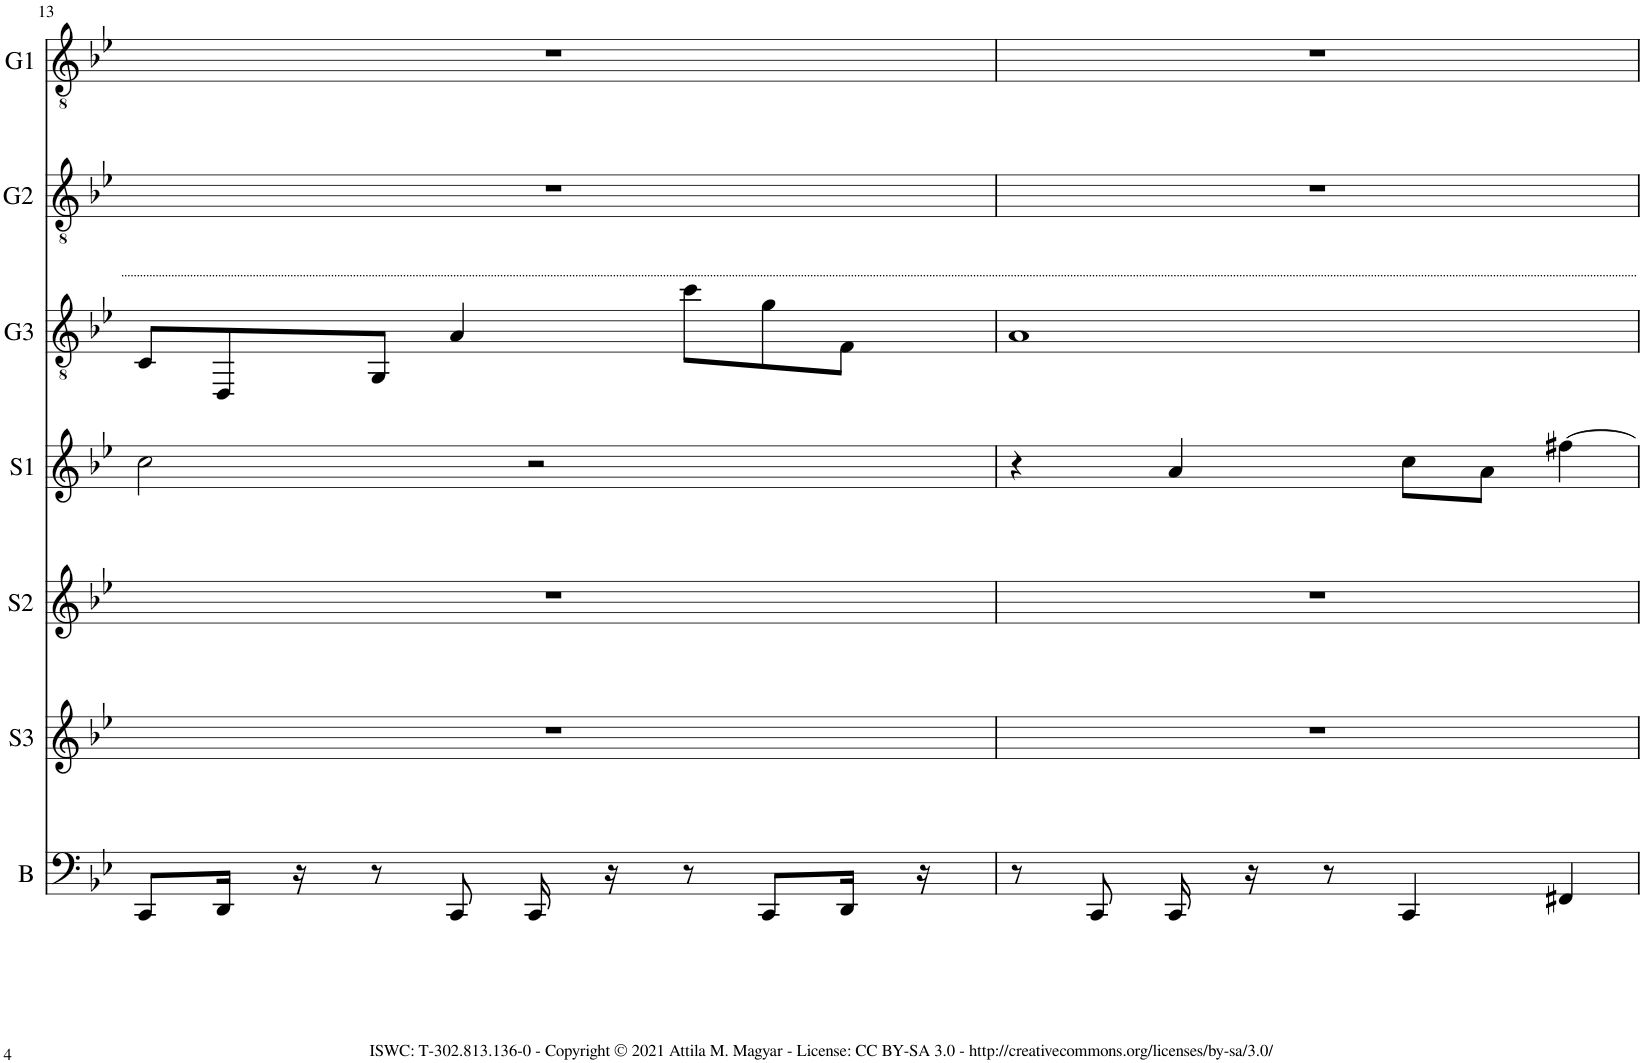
**kern	**kern	**kern	**kern	**kern	**kern	**kern
*part7	*part6	*part5	*part4	*part3	*part2	*part1
*staff7	*staff6	*staff5	*staff4	*staff3	*staff2	*staff1
*I"Bass	*I"Synth 3 (smooth pad)	*I"Synth 2 (saw)	*I"Synth 1 (electric piano)	*I"Guitar 3 (D std.)	*I"Guitar 2 (D std.)	*I"Guitar 1 (D std.)
*I'B	*I'S3	*I'S2	*I'S1	*I'G3	*I'G2	*I'G1
!!LO:PB:g=z
*clefF4	*clefG2	*clefG2	*clefG2	*clefGv2	*clefGv2	*clefGv2
*k[b-e-]	*k[b-e-]	*k[b-e-]	*k[b-e-]	*k[b-e-]	*k[b-e-]	*k[b-e-]
*M4/4	*M4/4	*M4/4	*M4/4	*M4/4	*M4/4	*M4/4
=13	=13	=13	=13	=13	=13	=13
8CC/L	1r	1r	2cc\	8C/L	1r	1r
16DD/Jk	.	.	.	8DD/	.	.
16r	.	.	.	.	.	.
8r	.	.	.	8GG/J	.	.
8CC/	.	.	.	4A/	.	.
16CC/	.	.	2r	.	.	.
16r	.	.	.	.	.	.
8r	.	.	.	8cc\L	.	.
8CC/L	.	.	.	8g\	.	.
16DD/Jk	.	.	.	8F\J	.	.
16r	.	.	.	.	.	.
=14	=14	=14	=14	=14	=14	=14
8r	1r	1r	4r	1A	1r	1r
8CC/	.	.	.	.	.	.
16CC/	.	.	4a/	.	.	.
16r	.	.	.	.	.	.
8r	.	.	.	.	.	.
4CC/	.	.	8cc\L	.	.	.
.	.	.	8a\J	.	.	.
4FF#X/	.	.	[4ff#X\	.	.	.
=	=	=	=	=	=	=
*-	*-	*-	*-	*-	*-	*-
